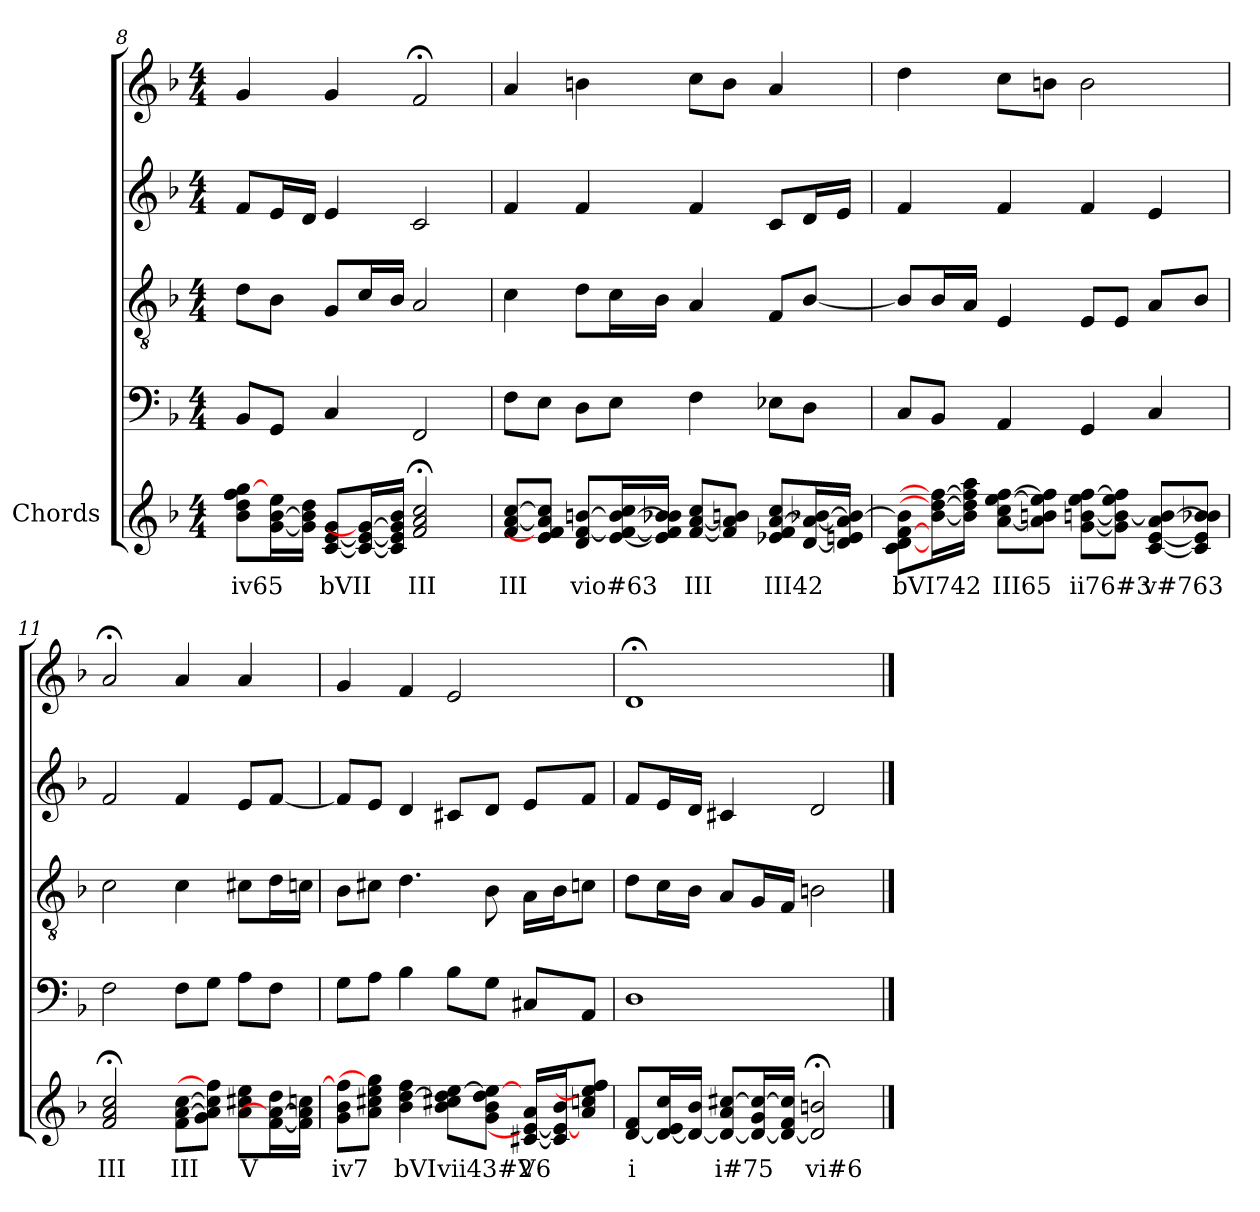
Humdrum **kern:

**kern	**text	**kern	**kern	**kern	**kern
*part5	*part5	*part4	*part3	*part2	*part1
*staff5	*staff5	*staff4	*staff3	*staff2	*staff1
*I"Chords	*	*	*	*	*
*clefG2	*	*clefF4	*clefGv2	*clefG2	*clefG2
*k[b-]	*	*k[b-]	*k[b-]	*k[b-]	*k[b-]
*M4/4	*	*M4/4	*M4/4	*M4/4	*M4/4
=8	=8	=8	=8	=8	=8
8b-\ 8dd 8ff [8ggL	iv65	8BB-/L	8d\L	8f/L	4g/
[16g\ [16b- 16eeL	.	8GG/J	8B-\J	16e/L	.
16g\] 16b-] 16ddJJ	.	.	.	16d/JJ	.
[8c/ [8e 8gL	bVII	4C/	8G/L	4e/	4g/
16c/_ 16e_ 16g_L	.	.	16c/L	.	.
16c/] 16e] 16g] 16b-JJ	.	.	16B-/JJ	.	.
2f; 2a; 2cc;	III	2FF/	2A/	2c/	2f;/
=9	=9	=9	=9	=9	=9
8f/ [8a [8ccL	III	8F\L	4c\	4f/	4a/
8e/ 8f] 8a] 8cc]J	.	8E\J	.	.	.
8d/ [8f [8bnL	vio#63	8D\L	8d\L	4f/	4bn\
[16e/ 16f_ 16b_ 16ccL	.	8E\J	16c\L	.	.
16e/] 16f] 16b-X 16b]JJ	.	.	16B-\JJ	.	.
[8f/ [8a 8ccL	III	4F\	4A/	4f/	8cc\L
8f/] 8a] 8bnJ	.	.	.	.	8b\J
8e-X/ 8f [8a 8ccL	III42	8E-X\L	8F/L	8c/L	4a/
[16d/ 16a_ [16b-XL	.	8D\J	[8B-/J	16d/L	.
16d/] 16en 16a] 16b-_JJ	.	.	.	16e/JJ	.
=10	=10	=10	=10	=10	=10
8c\ [8d [8f 8b-]L	bVI742	8C/L	8B-/L]	4f/	4dd\
[16b-\ 16dd_ 16ff_L	.	8BB-/J	16B-/L	.	.
16b-\] 16dd] 16ff] 16aaJJ	.	.	16A/JJ	.	.
[8a\ 8cc [8ee [8ffL	III65	4AA/	4E/	4f/	8cc\L
8a\] 8bn 8ee] 8ff]J	.	.	.	.	8bn\J
[8g\ [8bn 8ee [8ffL	ii76#3	4GG/	8E/L	4f/	2b\
8g\] 8b_ 8ee 8ff]J	.	.	8E/J	.	.
[8c/ [8e 8a 8b_L	v#763	4C/	8A/L	4e/	.
8c/] 8e] 8b-X 8b]J	.	.	8B-/J	.	.
!!LO:LB:g=z
=11	=11	=11	=11	=11	=11
2f; 2a; 2cc;	III	2F\	2c\	2f/	2a;/
8f\ [8a [8ccL	III	8F\L	4c\	4f/	4a/
8g\ 8a] 8cc] 8ff]J	.	8G\J	.	.	.
8a\ 8cc#X 8eeL	V	8A\L	8c#X\L	8e/L	4a/
[16f\ 16a_ 16ddL	.	8F\J	16d\L	[8f/J	.
16f\] 16a] 16ccnJJ	.	.	16cn\JJ	.	.
=12	=12	=12	=12	=12	=12
8g\ 8b- 8ff]L	iv7	8G\L	8B-\L	8f/L]	4g/
8a\ 8cc#X 8ee 8gg]J	.	8A\J	8c#X\J	8e/J	.
4b- [4dd 4ff	bVI	4B-\	4.d\	4d/	4f/
8b-\ 8cc#X 8dd] [8eeL	vii43#2	8B-\L	.	8c#X/L	2e/
8g\ 8b- 8dd 8ee_J	.	8G\J	8B-\	8d/J	.
[16c#X/ 16e_ 16aLL	V6	8C#X/L	16A\LL	8e/L	.
16c#/] 16e_ 16b-J	.	.	16B-\J	.	.
8a/ 8ccn 8ee] 8ffJ	.	8AA/J	8cn\J	8f/J	.
=13	=13	=13	=13	=13	=13
[8d/ 8fL	i	1D	8d\L	8f/L	1d;
16d/_ 16e 16ccL	.	.	16c\L	16e/L	.
16d/_ 16b-JJ	.	.	16B-\JJ	16d/JJ	.
8d/_ 8a [8cc#XL	i#75	.	8A/L	4c#X/	.
16d/_ 16g 16cc#_L	.	.	16G/L	.	.
16d/_ 16f 16cc#]JJ	.	.	16F/JJ	.	.
2d]; 2bn;	vi#6	.	2Bn\	2d/	.
==	==	==	==	==	==
*-	*-	*-	*-	*-	*-
